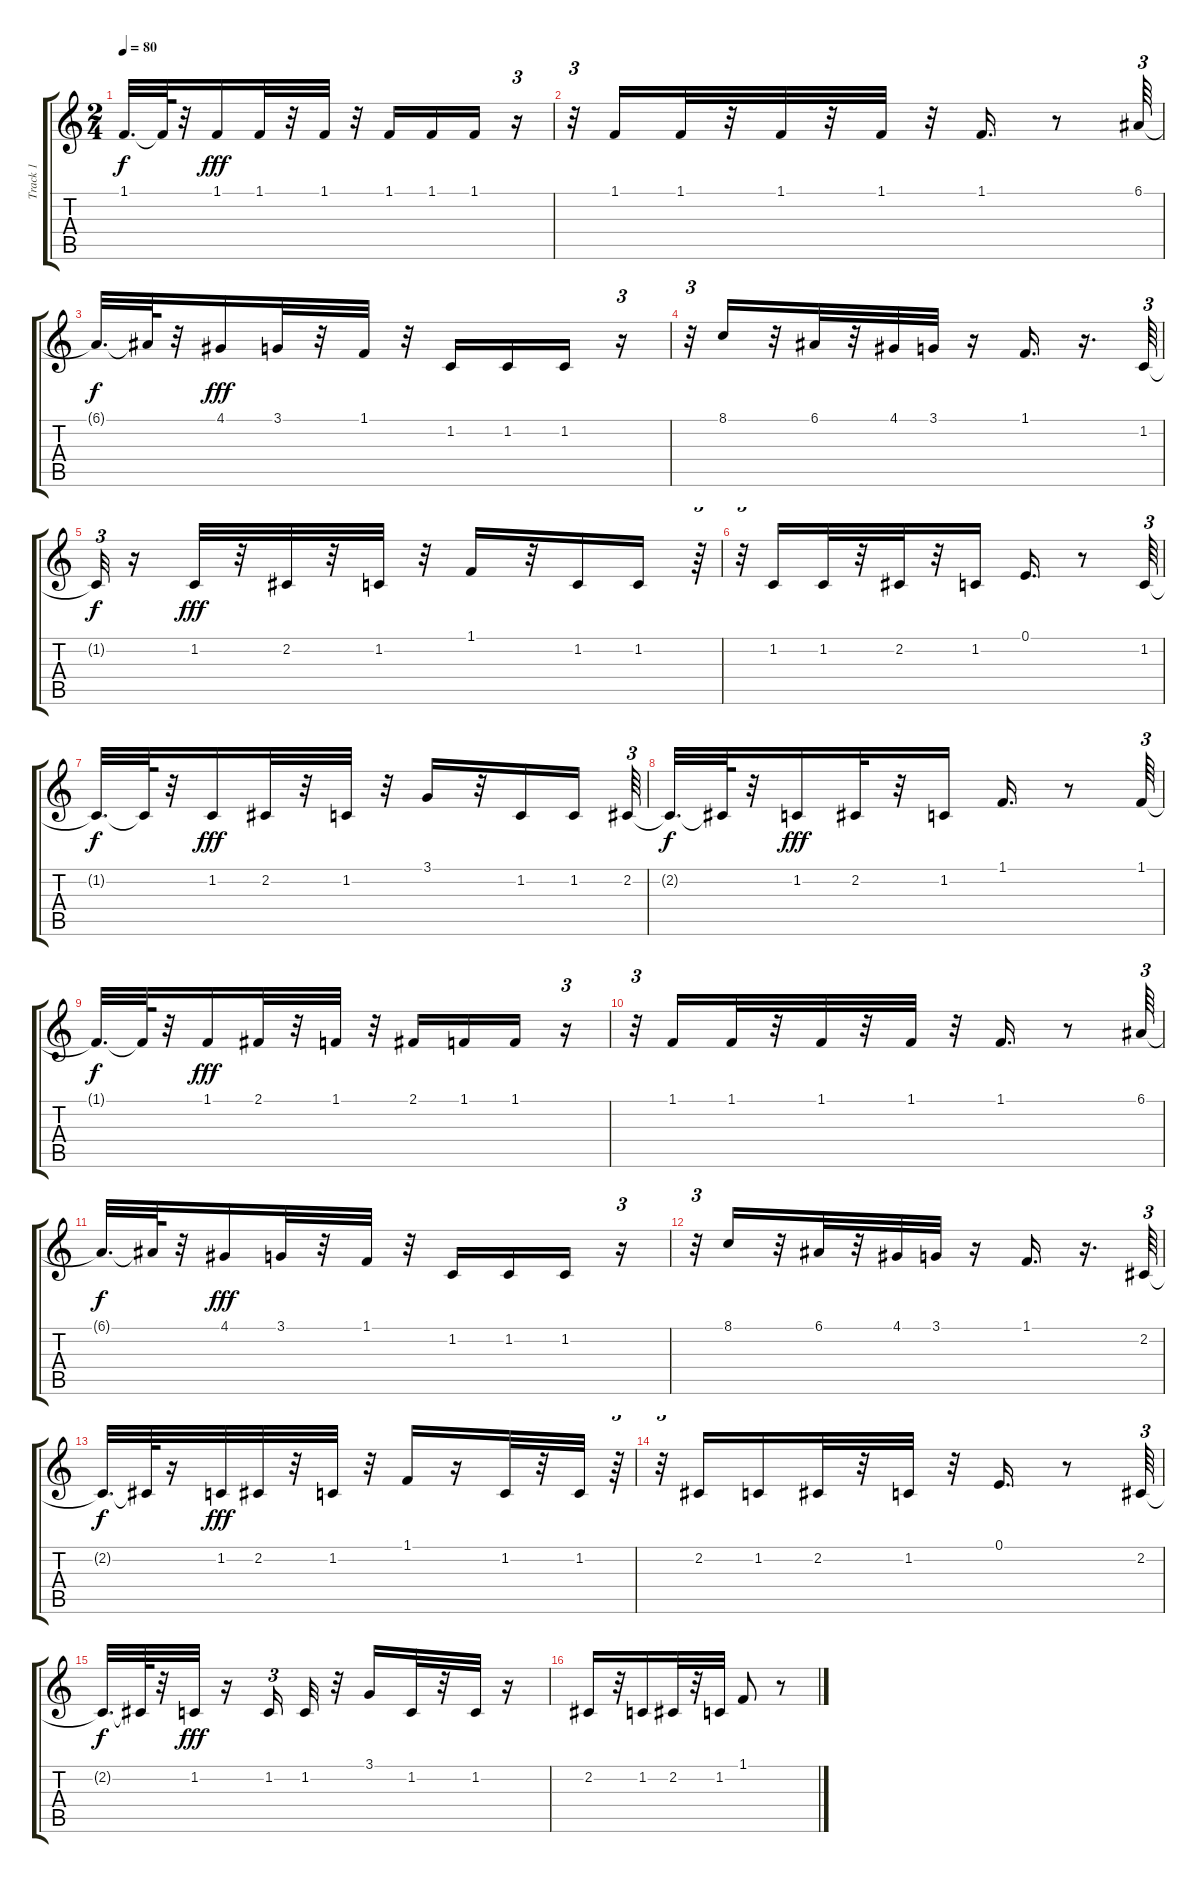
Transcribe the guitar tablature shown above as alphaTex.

\track ("Track 1" "Track 1") {instrument clarinet}
\staff {score tabs}
\tuning (E4 B3 G3 D3 A2 E2) {hide}
\ts (2 4)
\tempo 80
\clef g2
\ks c
1.1{t}.32{d dy f} 1.1{t}.64 r.32 1.1.16{dy fff} 1.1.32 r.32 1.1.32 r.32 1.1.16 1.1.16 1.1.16 r.16{tu (3 2)} |
r.32{tu (3 2)} 1.1.16 1.1.32 r.32 1.1.32 r.32 1.1.32 r.32 1.1.16{d} r.8 6.1.64{tu (3 2)} |
6.1{t}.32{d dy f} 6.1{t}.64 r.32 4.1.16{dy fff} 3.1.32 r.32 1.1.32 r.32 1.2.16 1.2.16 1.2.16 r.16{tu (3 2)} |
r.32{tu (3 2)} 8.1.16 r.32 6.1.32 r.32 4.1.32 3.1.32 r.16 1.1.16{d} r.16{d} 1.2.64{tu (3 2)} |
1.2{t}.32{tu (3 2) dy f} r.16 1.2.32{dy fff} r.32 2.2.32 r.32 1.2.32 r.32 1.1.16 r.32 1.2.16 1.2.16 r.64{tu (3 2)} |
r.32{tu (3 2)} 1.2.16 1.2.32 r.32 2.2.32 r.32 1.2.16 0.1.16{d} r.8 1.2.64{tu (3 2)} |
1.2{t}.32{d dy f} 1.2{t}.64 r.32 1.2.16{dy fff} 2.2.32 r.32 1.2.32 r.32 3.1.16 r.32 1.2.16 1.2.16 2.2.64{tu (3 2)} |
2.2{t}.32{d dy f} 2.2{t}.64 r.32 1.2.16{dy fff} 2.2.32 r.32 1.2.16 1.1.16{d} r.8 1.1.64{tu (3 2)} |
1.1{t}.32{d dy f} 1.1{t}.64 r.32 1.1.16{dy fff} 2.1.32 r.32 1.1.32 r.32 2.1.16 1.1.16 1.1.16 r.16{tu (3 2)} |
r.32{tu (3 2)} 1.1.16 1.1.32 r.32 1.1.32 r.32 1.1.32 r.32 1.1.16{d} r.8 6.1.64{tu (3 2)} |
6.1{t}.32{d dy f} 6.1{t}.64 r.32 4.1.16{dy fff} 3.1.32 r.32 1.1.32 r.32 1.2.16 1.2.16 1.2.16 r.16{tu (3 2)} |
r.32{tu (3 2)} 8.1.16 r.32 6.1.32 r.32 4.1.32 3.1.32 r.16 1.1.16{d} r.16{d} 2.2.64{tu (3 2)} |
2.2{t}.32{d dy f} 2.2{t}.64 r.16 1.2.32{dy fff} 2.2.32 r.32 1.2.32 r.32 1.1.16 r.16 1.2.32 r.32 1.2.32 r.64{tu (3 2)} |
r.32{tu (3 2)} 2.2.16 1.2.16 2.2.32 r.32 1.2.32 r.32 0.1.16{d} r.8 2.2.64{tu (3 2)} |
2.2{t}.32{d dy f} 2.2{t}.64 r.32 1.2.32{dy fff} r.16 1.2.16{tu (3 2)} 1.2.32 r.32 3.1.16 1.2.32 r.32 1.2.32 r.16 |
2.2.16 r.32 1.2.16 2.2.32 r.32 1.2.32 1.1.8 r.8
